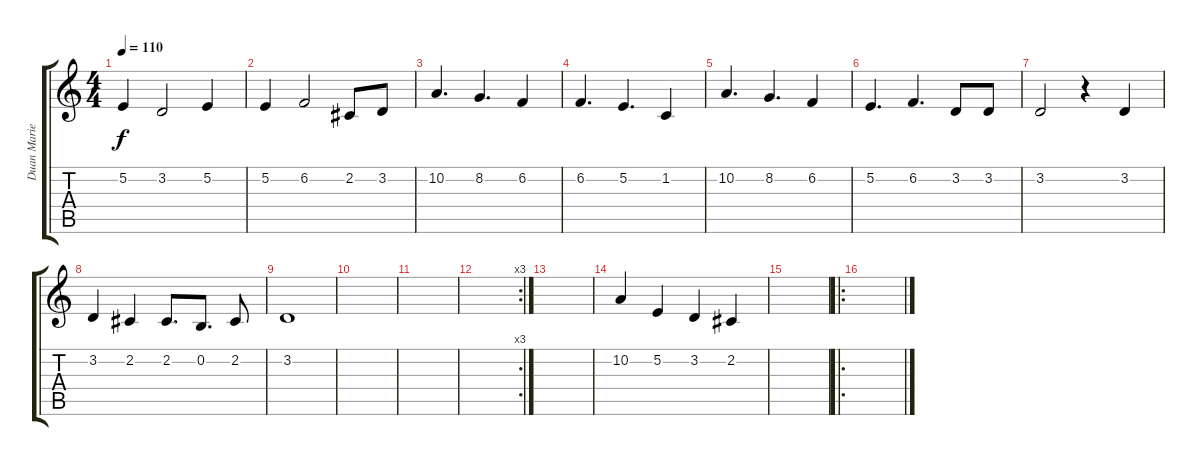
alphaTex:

\track ("Duan Marie" "Duan Marie") {instrument stringensemble1}
\staff {score tabs}
\tuning (E4 B3 G3 D3 A2 E2) {hide}
\ts (4 4)
\tempo 110
\clef g2
\ks c
5.2.4{dy f} 3.2.2 5.2.4 |
5.2.4 6.2.2 2.2.8 3.2.8 |
10.2.4{d} 8.2.4{d} 6.2.4 |
6.2.4{d} 5.2.4{d} 1.2.4 |
10.2.4{d} 8.2.4{d} 6.2.4 |
5.2.4{d} 6.2.4{d} 3.2.8 3.2.8 |
3.2.2 r.4 3.2.4 |
3.2.4 2.2.4 2.2.8{d} 0.2.8{d} 2.2.8 |
3.2.1 |
|
|
\rc 3
|
|
10.2.4 5.2.4 3.2.4 2.2.4 |
|
\ro
